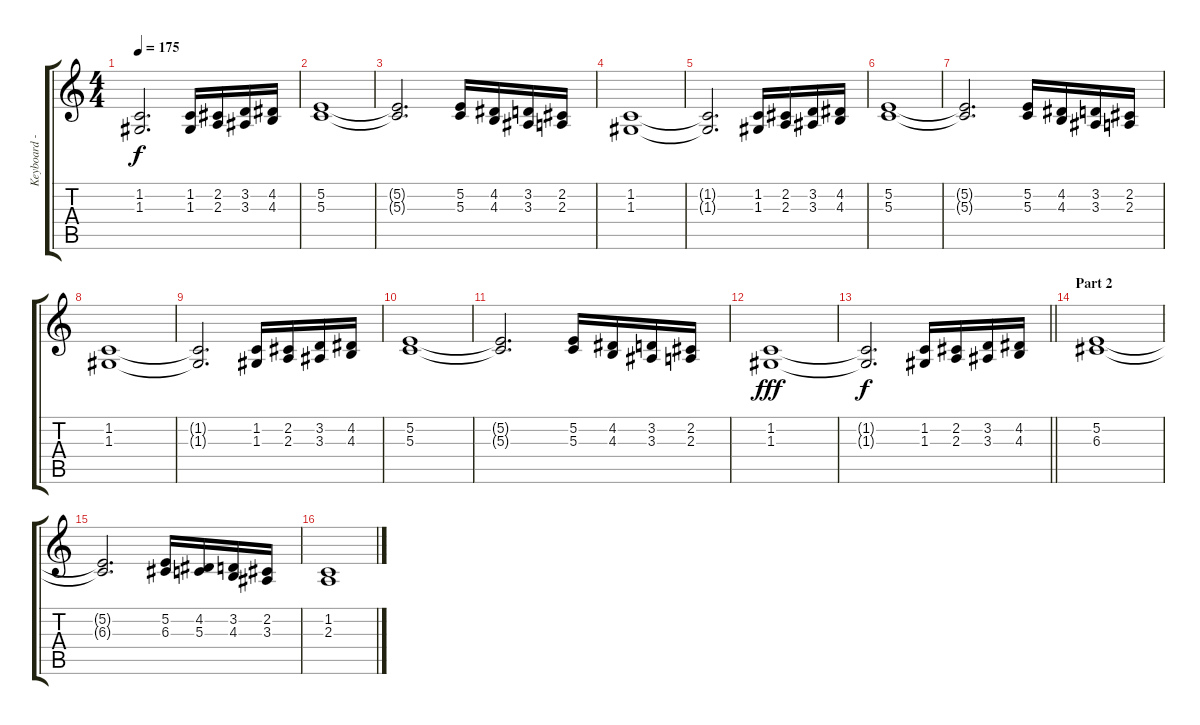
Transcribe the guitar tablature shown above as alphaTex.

\track ("Keyboard - Rhythm" "Keyboard -") {instrument lead2sawtooth}
\staff {score tabs}
\tuning (E4 B3 G3 D3 A2 E2) {hide}
\ts (4 4)
\tempo 175
\clef g2
\ks c
(1.2{t} 1.3{t}).2{d dy f} (1.2 1.3).16 (2.2 2.3).16 (3.2 3.3).16 (4.2 4.3).16 |
(5.2 5.3).1 |
(5.2{t} 5.3{t}).2{d} (5.2 5.3).16 (4.2 4.3).16 (3.2 3.3).16 (2.2 2.3).16 |
(1.2 1.3).1 |
(1.2{t} 1.3{t}).2{d} (1.2 1.3).16 (2.2 2.3).16 (3.2 3.3).16 (4.2 4.3).16 |
(5.2 5.3).1 |
(5.2{t} 5.3{t}).2{d} (5.2 5.3).16 (4.2 4.3).16 (3.2 3.3).16 (2.2 2.3).16 |
(1.2 1.3).1 |
(1.2{t} 1.3{t}).2{d} (1.2 1.3).16 (2.2 2.3).16 (3.2 3.3).16 (4.2 4.3).16 |
(5.2 5.3).1 |
(5.2{t} 5.3{t}).2{d} (5.2 5.3).16 (4.2 4.3).16 (3.2 3.3).16 (2.2 2.3).16 |
(1.2 1.3).1{dy fff} |
\barLineRight lightlight
(1.2{t} 1.3{t}).2{d dy f} (1.2 1.3).16 (2.2 2.3).16 (3.2 3.3).16 (4.2 4.3).16 |
\section ("" "Part 2")
(5.2 6.3).1 |
(5.2{t} 6.3{t}).2{d} (5.2 6.3).16 (4.2 5.3).16 (3.2 4.3).16 (2.2 3.3).16 |
(1.2 2.3).1
